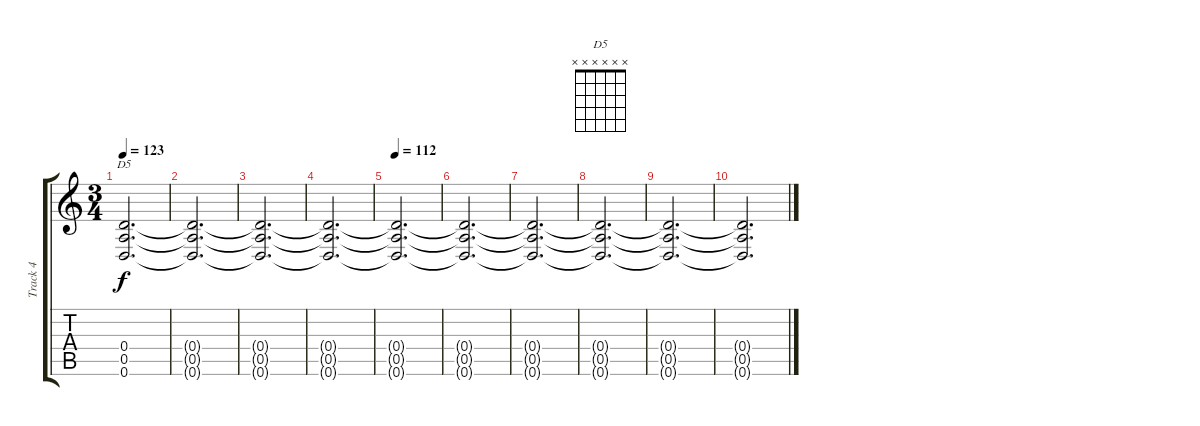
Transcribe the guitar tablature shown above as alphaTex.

\track ("Track 4" "Track 4") {instrument distortionguitar}
\staff {score tabs}
\tuning (E4 B3 G3 D3 A2 D2) {hide}
\chord ("D5" x x x x x x)
\ts (3 4)
\tempo 123
\clef g2
\ks c
(0.4 0.5 0.6).2{d ch "D5" dy f} |
(0.4{t} 0.5{t} 0.6{t}).2{d} |
(0.4{t} 0.5{t} 0.6{t}).2{d} |
(0.4{t} 0.5{t} 0.6{t}).2{d} |
\tempo 112
(0.4{t} 0.5{t} 0.6{t}).2{d} |
(0.4{t} 0.5{t} 0.6{t}).2{d} |
(0.4{t} 0.5{t} 0.6{t}).2{d} |
(0.4{t} 0.5{t} 0.6{t}).2{d} |
(0.4{t} 0.5{t} 0.6{t}).2{d} |
(0.4{t} 0.5{t} 0.6{t}).2{d}
